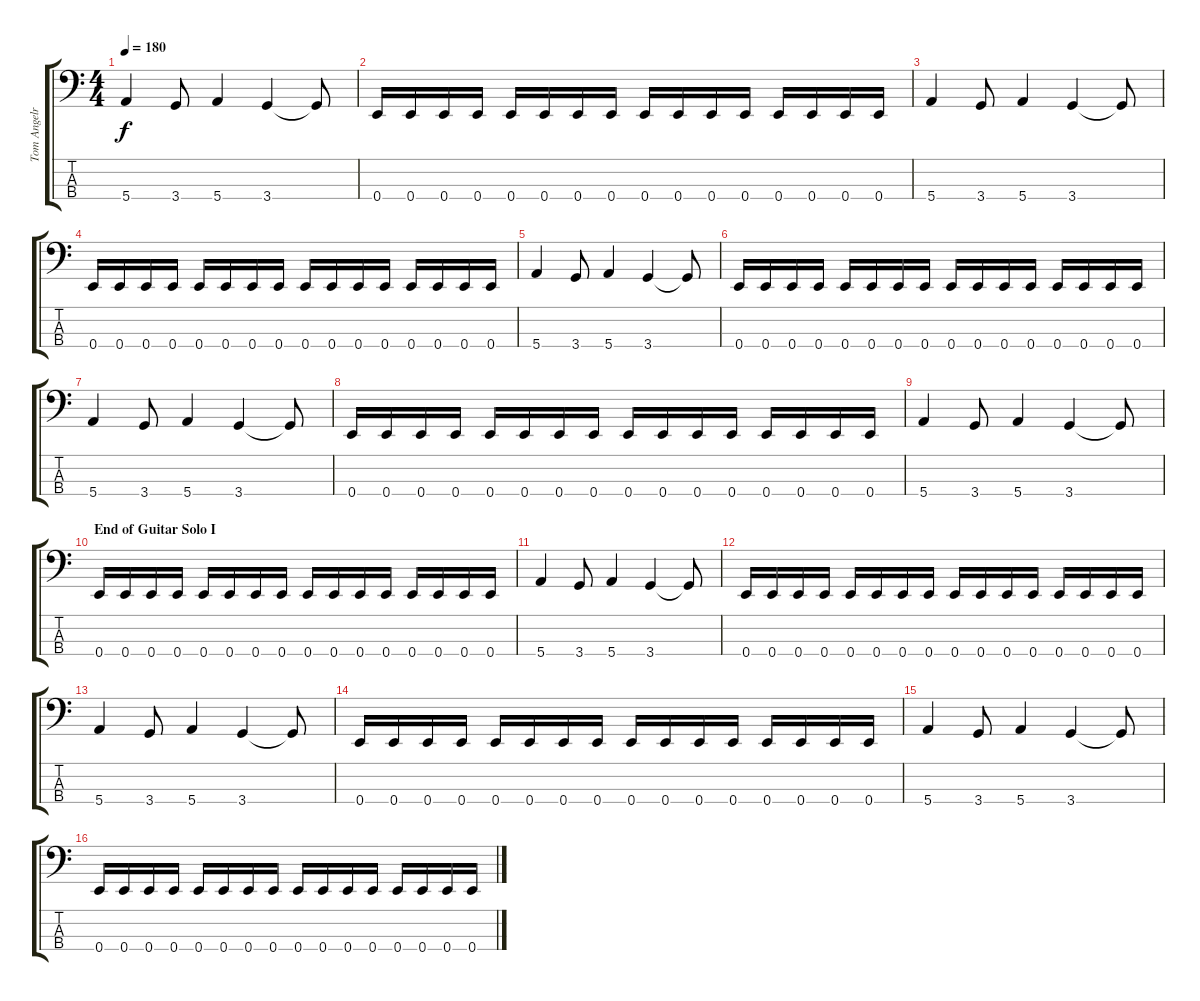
\track ("Tom Angelripper (Bass and Vocals)" "Tom Angelr") {instrument electricbasspick}
\staff {score tabs}
\tuning (G2 D2 A1 E1) {hide}
\ts (4 4)
\tempo 180
\clef f4
\ks c
5.4.4{dy f} 3.4.8 5.4.4 3.4.4 3.4{t}.8 |
0.4.16 0.4.16 0.4.16 0.4.16 0.4.16 0.4.16 0.4.16 0.4.16 0.4.16 0.4.16 0.4.16 0.4.16 0.4.16 0.4.16 0.4.16 0.4.16 |
5.4.4 3.4.8 5.4.4 3.4.4 3.4{t}.8 |
0.4.16 0.4.16 0.4.16 0.4.16 0.4.16 0.4.16 0.4.16 0.4.16 0.4.16 0.4.16 0.4.16 0.4.16 0.4.16 0.4.16 0.4.16 0.4.16 |
5.4.4 3.4.8 5.4.4 3.4.4 3.4{t}.8 |
0.4.16 0.4.16 0.4.16 0.4.16 0.4.16 0.4.16 0.4.16 0.4.16 0.4.16 0.4.16 0.4.16 0.4.16 0.4.16 0.4.16 0.4.16 0.4.16 |
5.4.4 3.4.8 5.4.4 3.4.4 3.4{t}.8 |
0.4.16 0.4.16 0.4.16 0.4.16 0.4.16 0.4.16 0.4.16 0.4.16 0.4.16 0.4.16 0.4.16 0.4.16 0.4.16 0.4.16 0.4.16 0.4.16 |
5.4.4 3.4.8 5.4.4 3.4.4 3.4{t}.8 |
\section ("" "End of Guitar Solo I")
0.4.16 0.4.16 0.4.16 0.4.16 0.4.16 0.4.16 0.4.16 0.4.16 0.4.16 0.4.16 0.4.16 0.4.16 0.4.16 0.4.16 0.4.16 0.4.16 |
5.4.4 3.4.8 5.4.4 3.4.4 3.4{t}.8 |
0.4.16 0.4.16 0.4.16 0.4.16 0.4.16 0.4.16 0.4.16 0.4.16 0.4.16 0.4.16 0.4.16 0.4.16 0.4.16 0.4.16 0.4.16 0.4.16 |
5.4.4 3.4.8 5.4.4 3.4.4 3.4{t}.8 |
0.4.16 0.4.16 0.4.16 0.4.16 0.4.16 0.4.16 0.4.16 0.4.16 0.4.16 0.4.16 0.4.16 0.4.16 0.4.16 0.4.16 0.4.16 0.4.16 |
5.4.4 3.4.8 5.4.4 3.4.4 3.4{t}.8 |
0.4.16 0.4.16 0.4.16 0.4.16 0.4.16 0.4.16 0.4.16 0.4.16 0.4.16 0.4.16 0.4.16 0.4.16 0.4.16 0.4.16 0.4.16 0.4.16
